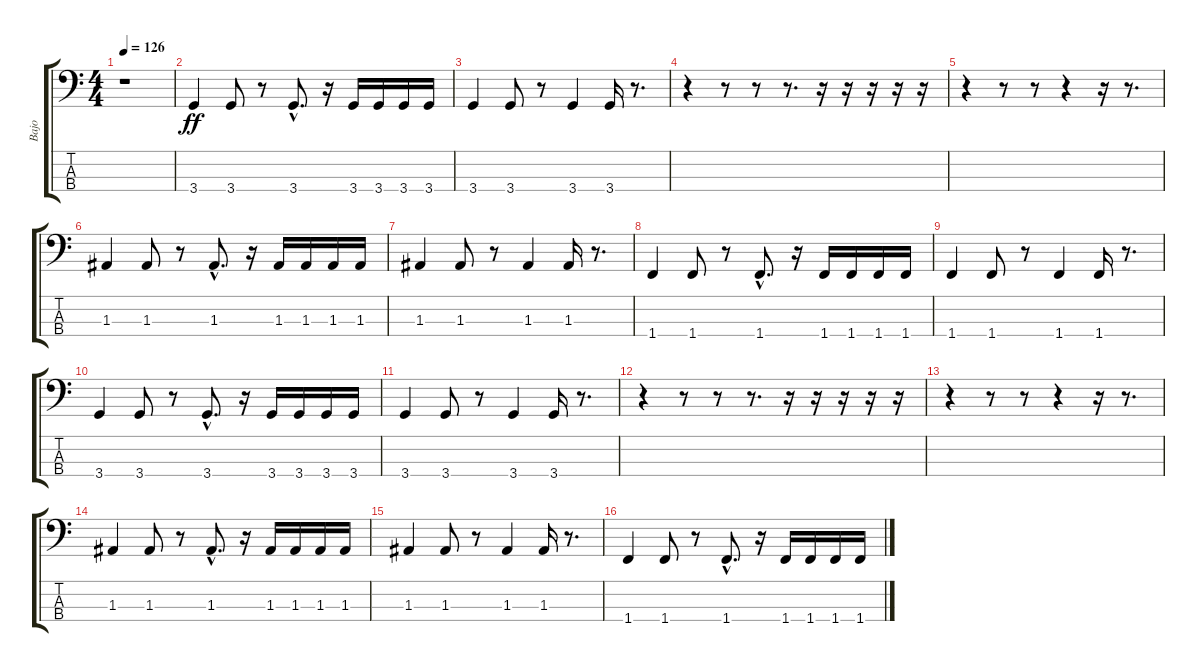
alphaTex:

\track ("Bajo" "Bajo") {instrument fretlessbass}
\staff {score tabs}
\tuning (G2 D2 A1 E1) {hide}
\ts (4 4)
\tempo 126
\clef f4
\ks c
r.1{dy mf} |
3.4.4{dy ff} 3.4.8 r.8 3.4{hac}.8{d} r.16 3.4.16 3.4.16 3.4.16 3.4.16 |
3.4.4 3.4.8 r.8 3.4.4 3.4.16 r.8{d} |
r.4 r.8 r.8 r.8{d} r.16 r.16 r.16 r.16 r.16 |
r.4 r.8 r.8 r.4 r.16 r.8{d} |
1.3.4 1.3.8 r.8 1.3{hac}.8{d} r.16 1.3.16 1.3.16 1.3.16 1.3.16 |
1.3.4 1.3.8 r.8 1.3.4 1.3.16 r.8{d} |
1.4.4 1.4.8 r.8 1.4{hac}.8{d} r.16 1.4.16 1.4.16 1.4.16 1.4.16 |
1.4.4 1.4.8 r.8 1.4.4 1.4.16 r.8{d} |
3.4.4 3.4.8 r.8 3.4{hac}.8{d} r.16 3.4.16 3.4.16 3.4.16 3.4.16 |
3.4.4 3.4.8 r.8 3.4.4 3.4.16 r.8{d} |
r.4 r.8 r.8 r.8{d} r.16 r.16 r.16 r.16 r.16 |
r.4 r.8 r.8 r.4 r.16 r.8{d} |
1.3.4 1.3.8 r.8 1.3{hac}.8{d} r.16 1.3.16 1.3.16 1.3.16 1.3.16 |
1.3.4 1.3.8 r.8 1.3.4 1.3.16 r.8{d} |
1.4.4 1.4.8 r.8 1.4{hac}.8{d} r.16 1.4.16 1.4.16 1.4.16 1.4.16
